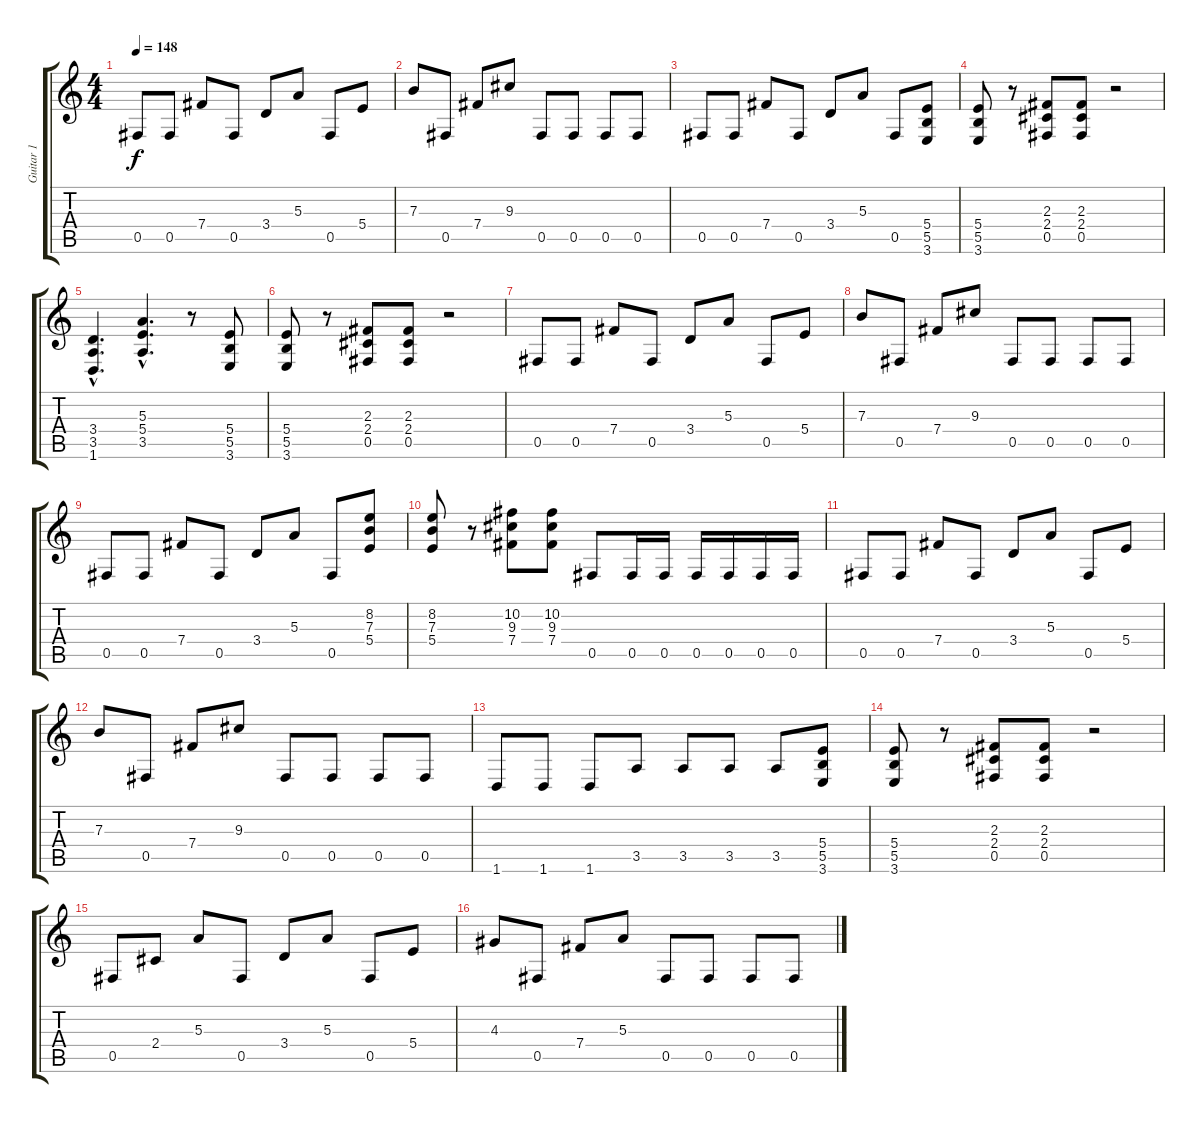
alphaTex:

\track ("Guitar 1" "Guitar 1") {instrument distortionguitar}
\staff {score tabs}
\tuning (Db4 Ab3 E3 B2 Gb2 Db2) {hide}
\ts (4 4)
\tempo 148
\clef g2
\ks c
0.5.8{dy f instrument distortionguitar} 0.5.8 7.4.8 0.5.8 3.4.8 5.3.8 0.5.8 5.4.8 |
7.3.8 0.5.8 7.4.8 9.3.8 0.5.8 0.5.8 0.5.8 0.5.8 |
0.5.8 0.5.8 7.4.8 0.5.8 3.4.8 5.3.8 0.5.8 (5.4 5.5 3.6).8 |
(5.4 5.5 3.6).8 r.8 (2.3 2.4 0.5).8 (2.3 2.4 0.5).8 r.2 |
(3.4{hac} 3.5{hac} 1.6{hac}).4{d} (5.3{hac} 5.4{hac} 3.5{hac}).4{d} r.8 (5.4 5.5 3.6).8 |
(5.4 5.5 3.6).8 r.8 (2.3 2.4 0.5).8 (2.3 2.4 0.5).8 r.2 |
0.5.8 0.5.8 7.4.8 0.5.8 3.4.8 5.3.8 0.5.8 5.4.8 |
7.3.8 0.5.8 7.4.8 9.3.8 0.5.8 0.5.8 0.5.8 0.5.8 |
0.5.8 0.5.8 7.4.8 0.5.8 3.4.8 5.3.8 0.5.8 (8.2 7.3 5.4).8 |
(8.2 7.3 5.4).8 r.8 (10.2 9.3 7.4).8 (10.2 9.3 7.4).8 0.5.8 0.5.16 0.5.16 0.5.16 0.5.16 0.5.16 0.5.16 |
0.5.8 0.5.8 7.4.8 0.5.8 3.4.8 5.3.8 0.5.8 5.4.8 |
7.3.8 0.5.8 7.4.8 9.3.8 0.5.8 0.5.8 0.5.8 0.5.8 |
1.6.8 1.6.8 1.6.8 3.5.8 3.5.8 3.5.8 3.5.8 (5.4 5.5 3.6).8 |
(5.4 5.5 3.6).8 r.8 (2.3 2.4 0.5).8 (2.3 2.4 0.5).8 r.2 |
0.5.8 2.4.8 5.3.8 0.5.8 3.4.8 5.3.8 0.5.8 5.4.8 |
4.3.8 0.5.8 7.4.8 5.3.8 0.5.8 0.5.8 0.5.8 0.5.8
